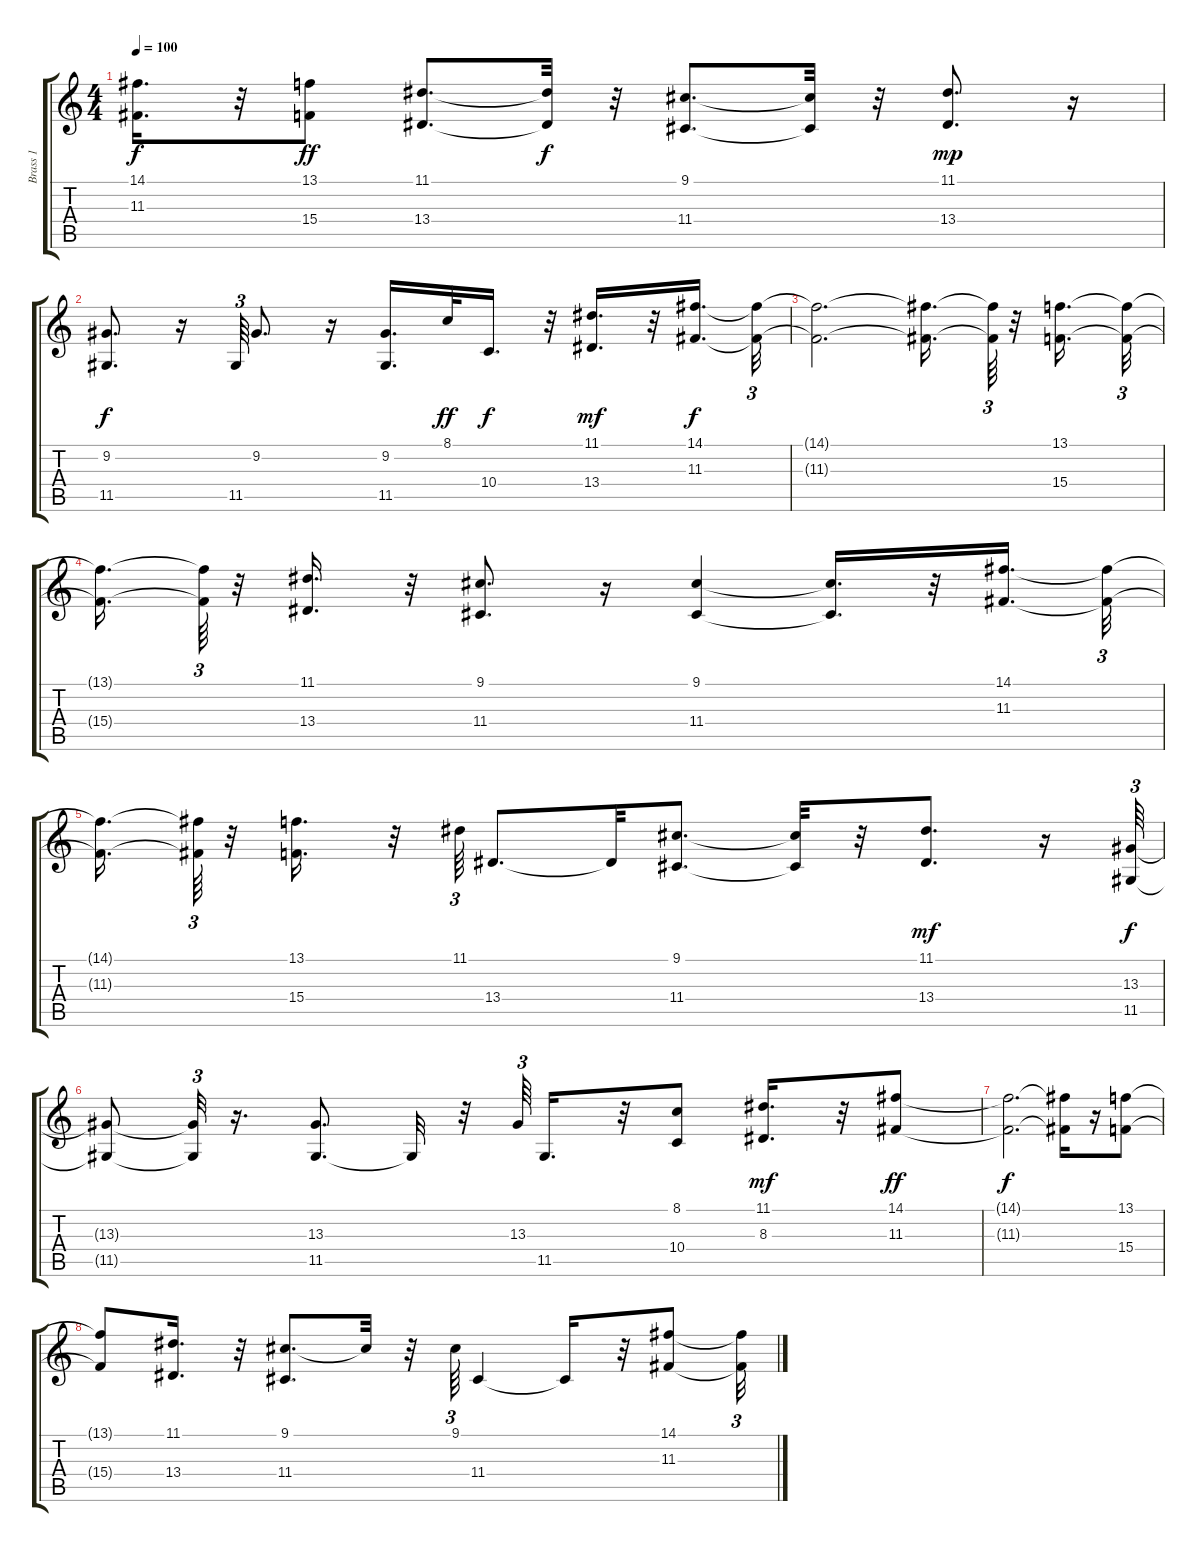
\track ("Brass 1" "Brass 1") {instrument synthbrass1}
\staff {score tabs}
\tuning (E4 B3 G3 D3 A2 E2) {hide}
\ts (4 4)
\tempo 100
\clef g2
\ks c
(14.1{t} 11.3{t}).16{d dy f} r.32 (13.1 15.4).8{dy ff} (11.1 13.4).8{d} (11.1{t} 13.4{t}).32{dy f} r.32 (9.1 11.4).8{d} (9.1{t} 11.4{t}).32 r.32 (11.1 13.4).8{d dy mp} r.16 |
(9.2 11.5).8{d dy f} r.16 11.5.64{tu (3 2)} 9.2.8{d} r.16 (9.2 11.5).16{d} 8.1.32{dy ff} 10.4.16{d dy f} r.32 (11.1 13.4).16{d dy mf} r.32 (14.1 11.3).16{d dy f} (14.1{t} 11.3{t}).32{tu (3 2)} |
(14.1{t} 11.3{t}).2{d} (14.1{t} 11.3{t}).16{d} (14.1{t} 11.3{t}).64{tu (3 2)} r.32 (13.1 15.4).16{d} (13.1{t} 15.4{t}).32{tu (3 2)} |
(13.1{t} 15.4{t}).16{d} (13.1{t} 15.4{t}).64{tu (3 2)} r.32 (11.1 13.4).16{d} r.32 (9.1 11.4).8{d} r.16 (9.1 11.4).4 (9.1{t} 11.4{t}).16{d} r.32 (14.1 11.3).16{d} (14.1{t} 11.3{t}).32{tu (3 2)} |
(14.1{t} 11.3{t}).16{d} (14.1{t} 11.3{t}).64{tu (3 2)} r.32 (13.1 15.4).16{d} r.32 11.1.64{tu (3 2)} 13.4.8{d} 13.4{t}.32 (9.1 11.4).8{d} (9.1{t} 11.4{t}).32 r.32 (11.1 13.4).8{d dy mf} r.16 (13.3 11.5).64{tu (3 2) dy f} |
(13.3{t} 11.5{t}).8 (13.3{t} 11.5{t}).32{tu (3 2)} r.16{d} (13.3 11.5).8{d} 11.5{t}.32 r.32 13.3.64{tu (3 2)} 11.5.16{d} r.32 (8.1 10.4).8 (11.1 8.3).16{d dy mf} r.32 (14.1 11.3).8{dy ff} |
(14.1{t} 11.3{t}).2{d dy f} (14.1{t} 11.3{t}).16 r.16 (13.1 15.4).8 |
(13.1{t} 15.4{t}).8 (11.1 13.4).16{d} r.32 (9.1 11.4).8{d} 9.1{t}.32 r.32 9.1.64{tu (3 2)} 11.4.4 11.4{t}.16 r.32 (14.1 11.3).8 (14.1{t} 11.3{t}).32{tu (3 2)}
